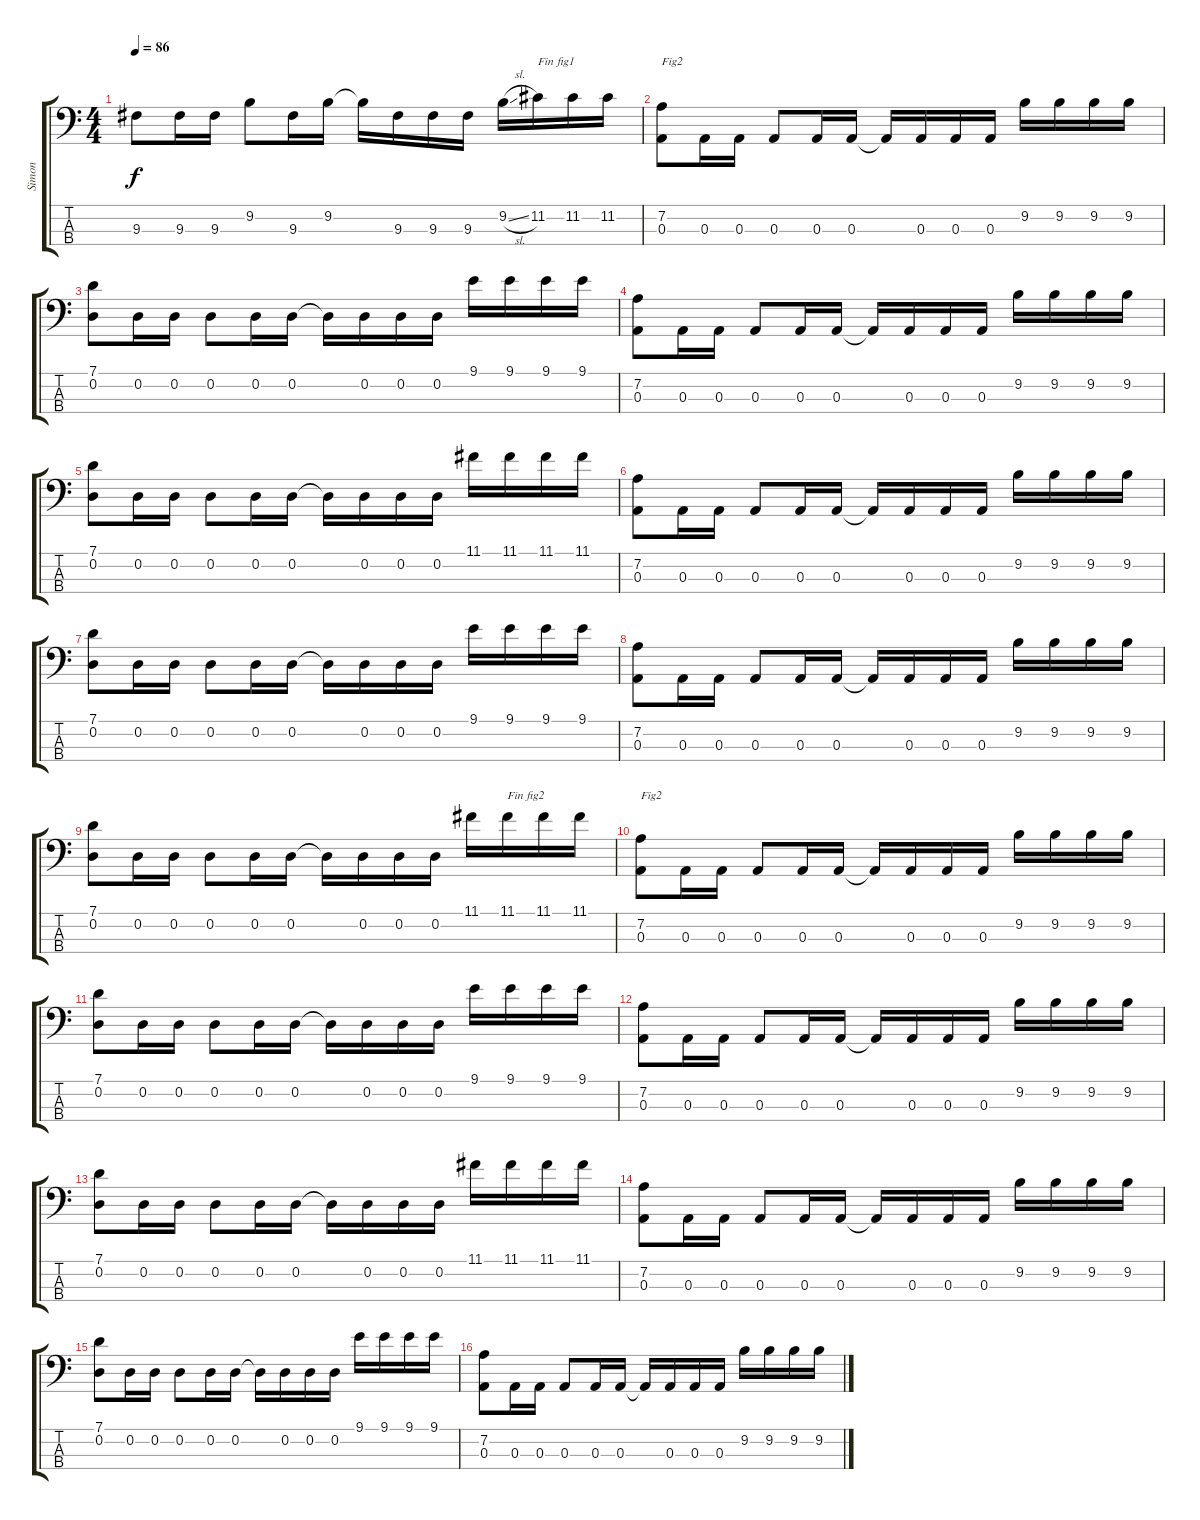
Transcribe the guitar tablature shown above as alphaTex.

\track ("Simon" "Simon") {instrument electricbasspick}
\staff {score tabs}
\tuning (G2 D2 A1 E1) {hide}
\ts (4 4)
\tempo 86
\clef f4
\ks c
9.3.8{dy f} 9.3.16 9.3.16 9.2.8 9.3.16 9.2.16 9.2{t}.16 9.3.16 9.3.16 9.3.16 9.2{sl}.16 11.2.16{txt "Fin fig1"} 11.2.16 11.2.16 |
(7.2 0.3).8{txt "Fig2"} 0.3.16 0.3.16 0.3.8 0.3.16 0.3.16 0.3{t}.16 0.3.16 0.3.16 0.3.16 9.2.16 9.2.16 9.2.16 9.2.16 |
(7.1 0.2).8 0.2.16 0.2.16 0.2.8 0.2.16 0.2.16 0.2{t}.16 0.2.16 0.2.16 0.2.16 9.1.16 9.1.16 9.1.16 9.1.16 |
(7.2 0.3).8 0.3.16 0.3.16 0.3.8 0.3.16 0.3.16 0.3{t}.16 0.3.16 0.3.16 0.3.16 9.2.16 9.2.16 9.2.16 9.2.16 |
(7.1 0.2).8 0.2.16 0.2.16 0.2.8 0.2.16 0.2.16 0.2{t}.16 0.2.16 0.2.16 0.2.16 11.1.16 11.1.16 11.1.16 11.1.16 |
(7.2 0.3).8 0.3.16 0.3.16 0.3.8 0.3.16 0.3.16 0.3{t}.16 0.3.16 0.3.16 0.3.16 9.2.16 9.2.16 9.2.16 9.2.16 |
(7.1 0.2).8 0.2.16 0.2.16 0.2.8 0.2.16 0.2.16 0.2{t}.16 0.2.16 0.2.16 0.2.16 9.1.16 9.1.16 9.1.16 9.1.16 |
(7.2 0.3).8 0.3.16 0.3.16 0.3.8 0.3.16 0.3.16 0.3{t}.16 0.3.16 0.3.16 0.3.16 9.2.16 9.2.16 9.2.16 9.2.16 |
(7.1 0.2).8 0.2.16 0.2.16 0.2.8 0.2.16 0.2.16 0.2{t}.16 0.2.16 0.2.16 0.2.16 11.1.16 11.1.16{txt "Fin fig2"} 11.1.16 11.1.16 |
(7.2 0.3).8{txt "Fig2"} 0.3.16 0.3.16 0.3.8 0.3.16 0.3.16 0.3{t}.16 0.3.16 0.3.16 0.3.16 9.2.16 9.2.16 9.2.16 9.2.16 |
(7.1 0.2).8 0.2.16 0.2.16 0.2.8 0.2.16 0.2.16 0.2{t}.16 0.2.16 0.2.16 0.2.16 9.1.16 9.1.16 9.1.16 9.1.16 |
(7.2 0.3).8 0.3.16 0.3.16 0.3.8 0.3.16 0.3.16 0.3{t}.16 0.3.16 0.3.16 0.3.16 9.2.16 9.2.16 9.2.16 9.2.16 |
(7.1 0.2).8 0.2.16 0.2.16 0.2.8 0.2.16 0.2.16 0.2{t}.16 0.2.16 0.2.16 0.2.16 11.1.16 11.1.16 11.1.16 11.1.16 |
(7.2 0.3).8 0.3.16 0.3.16 0.3.8 0.3.16 0.3.16 0.3{t}.16 0.3.16 0.3.16 0.3.16 9.2.16 9.2.16 9.2.16 9.2.16 |
(7.1 0.2).8 0.2.16 0.2.16 0.2.8 0.2.16 0.2.16 0.2{t}.16 0.2.16 0.2.16 0.2.16 9.1.16 9.1.16 9.1.16 9.1.16 |
(7.2 0.3).8 0.3.16 0.3.16 0.3.8 0.3.16 0.3.16 0.3{t}.16 0.3.16 0.3.16 0.3.16 9.2.16 9.2.16 9.2.16 9.2.16
